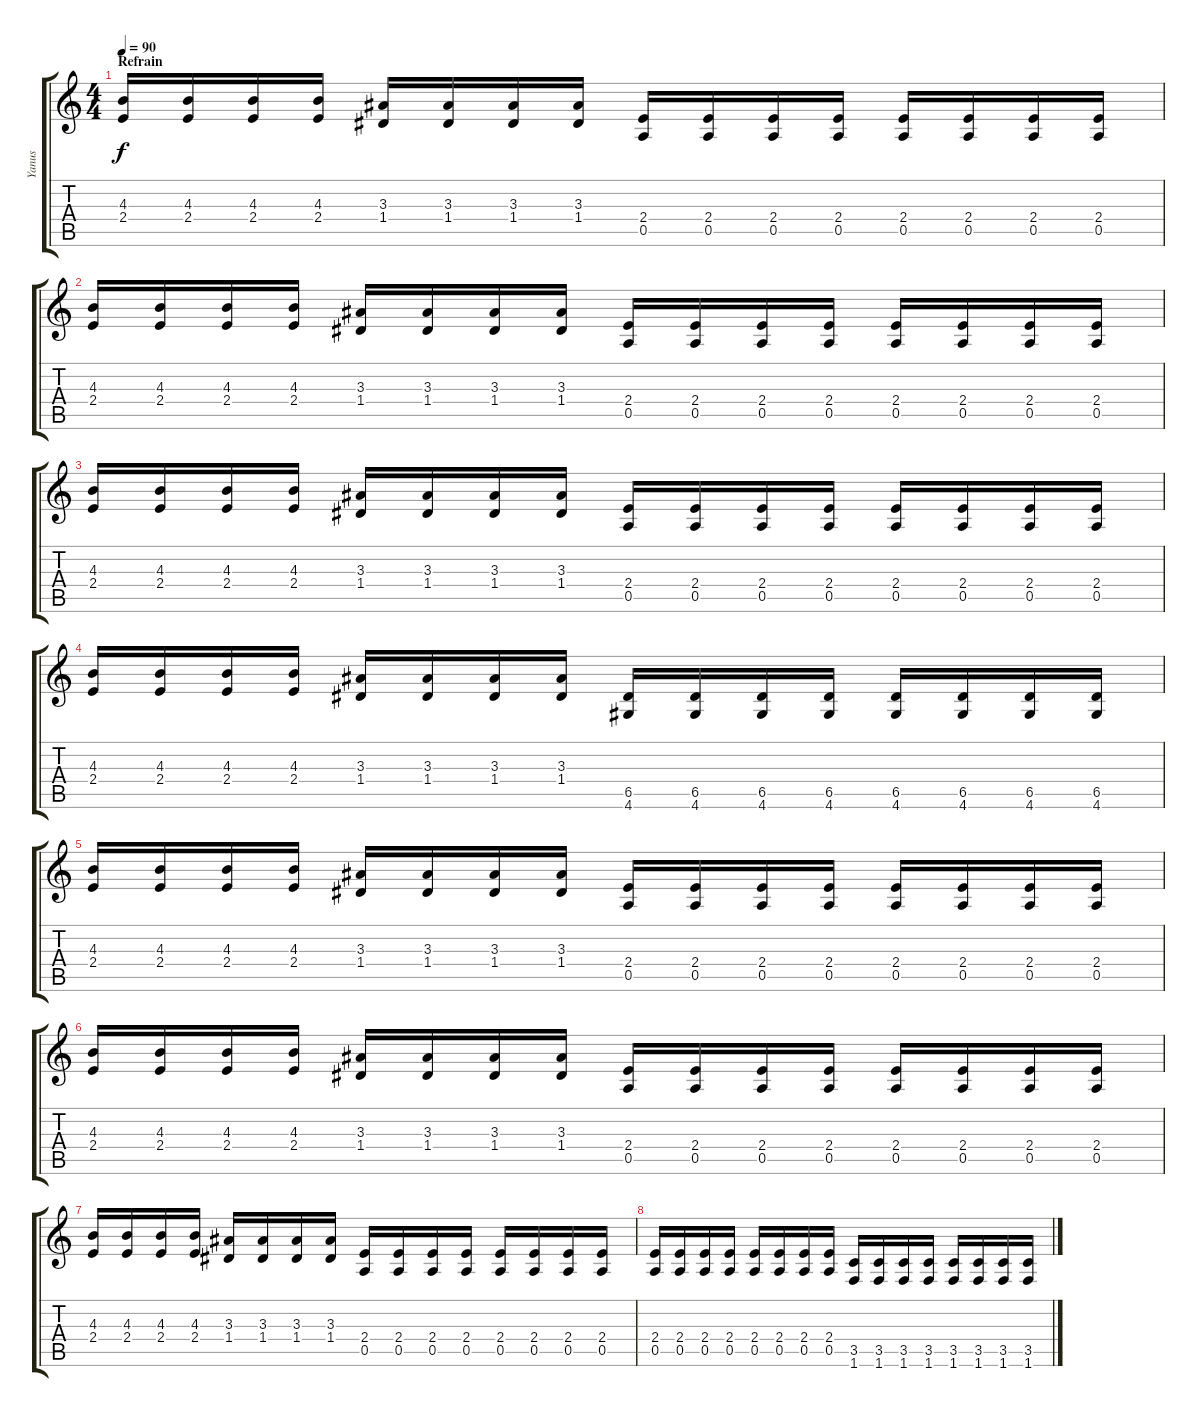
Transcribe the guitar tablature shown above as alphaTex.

\track ("Yanus" "Yanus") {instrument overdrivenguitar}
\staff {score tabs}
\tuning (E4 B3 G3 D3 A2 E2) {hide}
\ts (4 4)
\section ("" "Refrain")
\tempo 90
\clef g2
\ks c
(4.3 2.4).16{dy f volume 13} (4.3 2.4).16 (4.3 2.4).16 (4.3 2.4).16 (3.3 1.4).16 (3.3 1.4).16 (3.3 1.4).16 (3.3 1.4).16 (2.4 0.5).16 (2.4 0.5).16 (2.4 0.5).16 (2.4 0.5).16 (2.4 0.5).16 (2.4 0.5).16 (2.4 0.5).16 (2.4 0.5).16 |
(4.3 2.4).16 (4.3 2.4).16 (4.3 2.4).16 (4.3 2.4).16 (3.3 1.4).16 (3.3 1.4).16 (3.3 1.4).16 (3.3 1.4).16 (2.4 0.5).16 (2.4 0.5).16 (2.4 0.5).16 (2.4 0.5).16 (2.4 0.5).16 (2.4 0.5).16 (2.4 0.5).16 (2.4 0.5).16 |
(4.3 2.4).16 (4.3 2.4).16 (4.3 2.4).16 (4.3 2.4).16 (3.3 1.4).16 (3.3 1.4).16 (3.3 1.4).16 (3.3 1.4).16 (2.4 0.5).16 (2.4 0.5).16 (2.4 0.5).16 (2.4 0.5).16 (2.4 0.5).16 (2.4 0.5).16 (2.4 0.5).16 (2.4 0.5).16 |
(4.3 2.4).16 (4.3 2.4).16 (4.3 2.4).16 (4.3 2.4).16 (3.3 1.4).16 (3.3 1.4).16 (3.3 1.4).16 (3.3 1.4).16 (6.5 4.6).16 (6.5 4.6).16 (6.5 4.6).16 (6.5 4.6).16 (6.5 4.6).16 (6.5 4.6).16 (6.5 4.6).16 (6.5 4.6).16 |
(4.3 2.4).16{volume 13} (4.3 2.4).16 (4.3 2.4).16 (4.3 2.4).16 (3.3 1.4).16 (3.3 1.4).16 (3.3 1.4).16 (3.3 1.4).16 (2.4 0.5).16 (2.4 0.5).16 (2.4 0.5).16 (2.4 0.5).16 (2.4 0.5).16 (2.4 0.5).16 (2.4 0.5).16 (2.4 0.5).16 |
(4.3 2.4).16 (4.3 2.4).16 (4.3 2.4).16 (4.3 2.4).16 (3.3 1.4).16 (3.3 1.4).16 (3.3 1.4).16 (3.3 1.4).16 (2.4 0.5).16 (2.4 0.5).16 (2.4 0.5).16 (2.4 0.5).16 (2.4 0.5).16 (2.4 0.5).16 (2.4 0.5).16 (2.4 0.5).16 |
(4.3 2.4).16 (4.3 2.4).16 (4.3 2.4).16 (4.3 2.4).16 (3.3 1.4).16 (3.3 1.4).16 (3.3 1.4).16 (3.3 1.4).16 (2.4 0.5).16 (2.4 0.5).16 (2.4 0.5).16 (2.4 0.5).16 (2.4 0.5).16 (2.4 0.5).16 (2.4 0.5).16 (2.4 0.5).16 |
(2.4 0.5).16 (2.4 0.5).16 (2.4 0.5).16 (2.4 0.5).16 (2.4 0.5).16 (2.4 0.5).16 (2.4 0.5).16 (2.4 0.5).16 (3.5 1.6).16 (3.5 1.6).16 (3.5 1.6).16 (3.5 1.6).16 (3.5 1.6).16 (3.5 1.6).16 (3.5 1.6).16 (3.5 1.6).16
